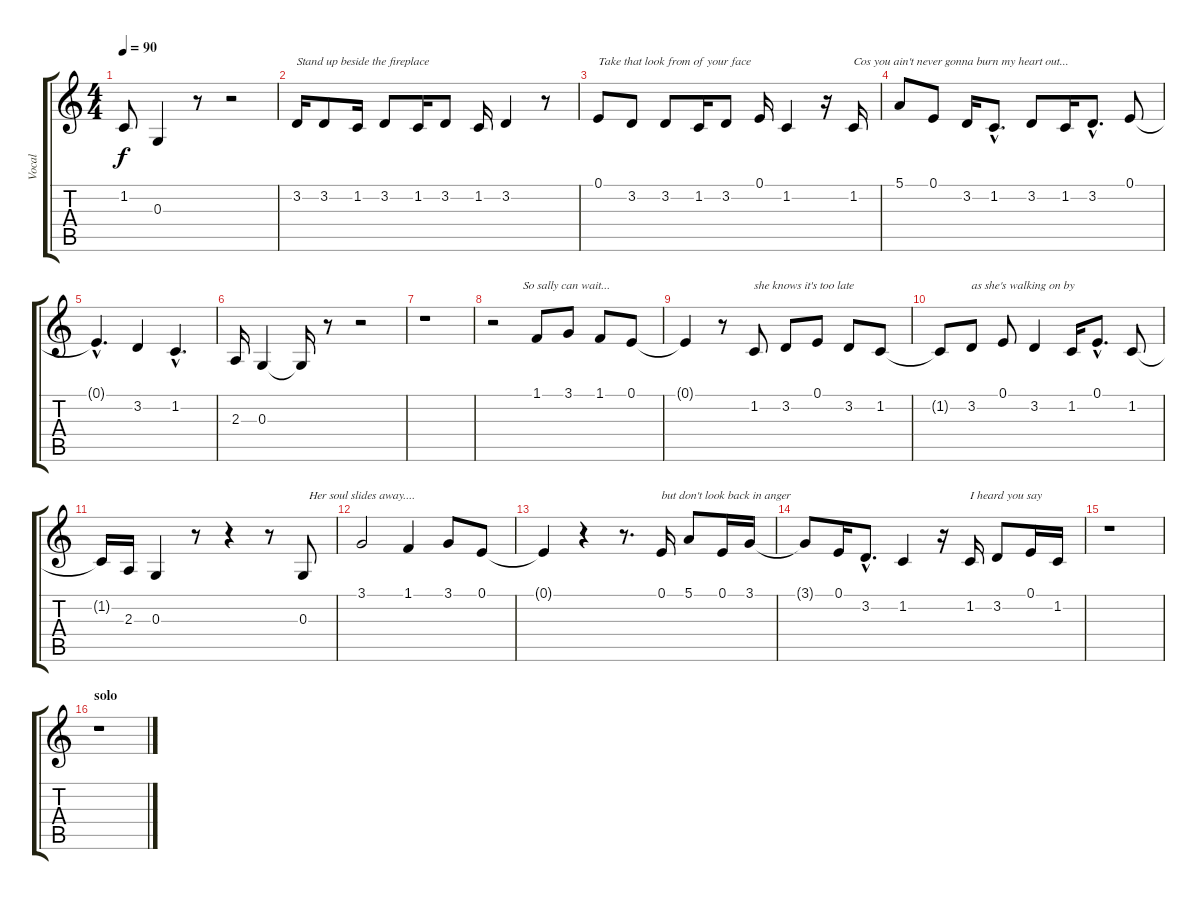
\track ("Vocal" "Vocal") {instrument trombone}
\staff {score tabs}
\tuning (E4 B3 G3 D3 A2 E2) {hide}
\ts (4 4)
\tempo 90
\clef g2
\ks c
1.2{t}.8{dy f} 0.3.4 r.8 r.2 |
3.2.16{txt "Stand up beside the fireplace"} 3.2.8 1.2.16 3.2.8 1.2.16 3.2.8 1.2.16 3.2.4 r.8 |
0.1.8{txt "Take that look from of your face"} 3.2.8 3.2.8 1.2.16 3.2.8 0.1.16 1.2.4 r.16 1.2.16{txt "Cos you ain't never gonna burn my heart out..."} |
5.1.8 0.1.8 3.2.16 1.2{hac}.8{d} 3.2.8 1.2.16 3.2{hac}.8{d} 0.1.8 |
0.1{hac t}.4{d} 3.2.4 1.2{hac}.4{d} |
2.3.16 0.3.4 0.3{t}.16 r.8 r.2 |
r.1 |
r.2{txt "          So sally can wait..."} 1.1.8 3.1.8 1.1.8 0.1.8 |
0.1{t}.4 r.8 1.2.8{txt "she knows it's too late"} 3.2.8 0.1.8 3.2.8 1.2.8 |
1.2{t}.8 3.2.8{txt "as she's walking on by"} 0.1.8 3.2.4 1.2.16 0.1{hac}.8{d} 1.2.8 |
1.2{t}.16 2.3.16 0.3.4 r.8 r.4 r.8 0.3.8{txt "  Her soul slides away...."} |
3.1.2 1.1.4 3.1.8 0.1.8 |
0.1{t}.4 r.4 r.8{d} 0.1.16{txt "but don't look back in anger"} 5.1.8 0.1.16 3.1.16 |
3.1{t}.8 0.1.16 3.2{hac}.8{d} 1.2.4 r.16 1.2.16{txt "I heard you say"} 3.2.8 0.1.16 1.2.16 |
r.1 |
\section ("" "solo")
r.1
